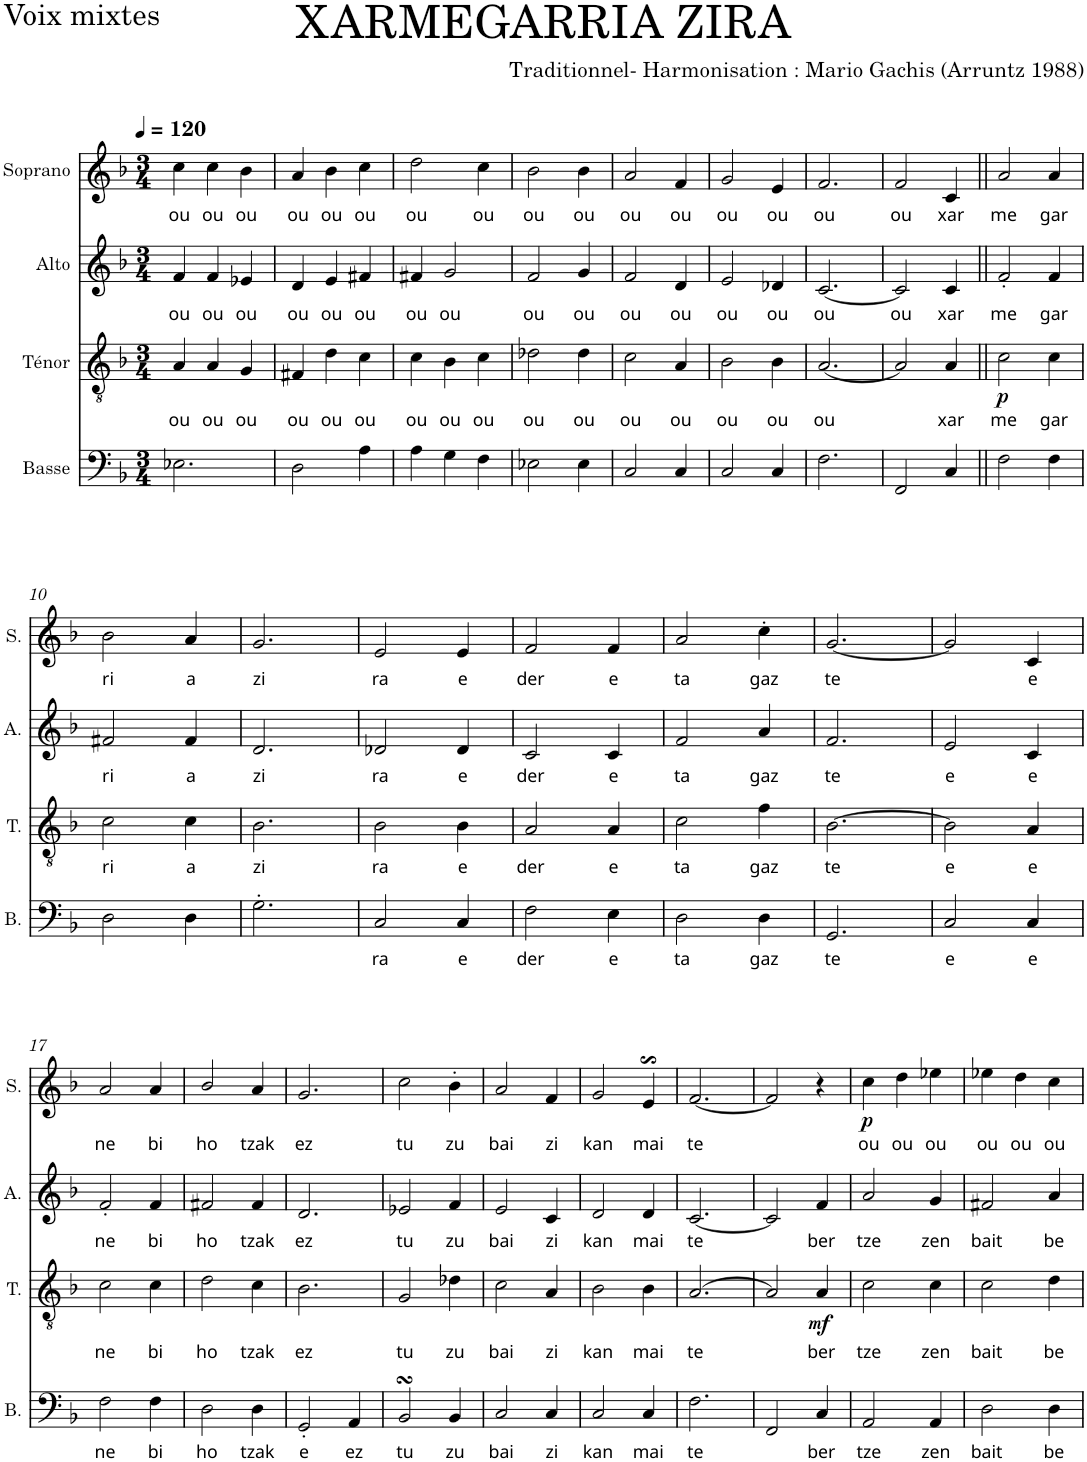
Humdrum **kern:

**kern	**text	**kern	**text	**dynam	**kern	**text	**kern	**text	**dynam
*part4	*part4	*part3	*part3	*part3	*part2	*part2	*part1	*part1	*part1
*staff4	*staff4	*staff3	*staff3	*staff3	*staff2	*staff2	*staff1	*staff1	*staff1
*I"Basse	*	*I"Ténor	*	*	*I"Alto	*	*I"Soprano	*	*
*I'B.	*	*I'T.	*	*	*I'A.	*	*I'S.	*	*
*clefF4	*	*clefGv2	*	*	*clefG2	*	*clefG2	*	*
*k[b-]	*	*k[b-]	*	*	*k[b-]	*	*k[b-]	*	*
*M3/4	*	*M3/4	*	*	*M3/4	*	*M3/4	*	*
*MM120	*	*MM120	*	*	*MM120	*	*MM120	*	*
=1	=1	=1	=1	=1	=1	=1	=1	=1	=1
!	!	!	!LO:LY:b	!	!	!LO:LY:b	!	!LO:LY:b	!
2.E-X\	.	4A/	ou	.	4f/	ou	4cc\	ou	.
!	!	!	!LO:LY:b	!	!	!LO:LY:b	!	!LO:LY:b	!
.	.	4A/	ou	.	4f/	ou	4cc\	ou	.
!	!	!	!LO:LY:b	!	!	!LO:LY:b	!	!LO:LY:b	!
.	.	4G/	ou	.	4e-X/	ou	4b-\	ou	.
=2	=2	=2	=2	=2	=2	=2	=2	=2	=2
!	!	!	!LO:LY:b	!	!	!LO:LY:b	!	!LO:LY:b	!
2D\	.	4F#X/	ou	.	4d/	ou	4a/	ou	.
!	!	!	!LO:LY:b	!	!	!LO:LY:b	!	!LO:LY:b	!
.	.	4d\	ou	.	4e/	ou	4b-\	ou	.
!	!	!	!LO:LY:b	!	!	!LO:LY:b	!	!LO:LY:b	!
4A\	.	4c\	ou	.	4f#X/	ou	4cc\	ou	.
=3	=3	=3	=3	=3	=3	=3	=3	=3	=3
!	!	!	!LO:LY:b	!	!	!LO:LY:b	!	!LO:LY:b	!
4A\	.	4c\	ou	.	4f#X/	ou	2dd\	ou	.
!	!	!	!LO:LY:b	!	!	!LO:LY:b	!	!	!
4G\	.	4B-\	ou	.	2g/	ou	.	.	.
!	!	!	!LO:LY:b	!	!	!	!	!LO:LY:b	!
4F\	.	4c\	ou	.	.	.	4cc\	ou	.
=4	=4	=4	=4	=4	=4	=4	=4	=4	=4
!	!	!	!LO:LY:b	!	!	!LO:LY:b	!	!LO:LY:b	!
2E-X\	.	2d-X\	ou	.	2f/	ou	2b-\	ou	.
!	!	!	!LO:LY:b	!	!	!LO:LY:b	!	!LO:LY:b	!
4E-\	.	4d-\	ou	.	4g/	ou	4b-\	ou	.
=5	=5	=5	=5	=5	=5	=5	=5	=5	=5
!	!	!	!LO:LY:b	!	!	!LO:LY:b	!	!LO:LY:b	!
2C/	.	2c\	ou	.	2f/	ou	2a/	ou	.
!	!	!	!LO:LY:b	!	!	!LO:LY:b	!	!LO:LY:b	!
4C/	.	4A/	ou	.	4d/	ou	4f/	ou	.
=6	=6	=6	=6	=6	=6	=6	=6	=6	=6
!	!	!	!LO:LY:b	!	!	!LO:LY:b	!	!LO:LY:b	!
2C/	.	2B-\	ou	.	2e/	ou	2g/	ou	.
!	!	!	!LO:LY:b	!	!	!LO:LY:b	!	!LO:LY:b	!
4C/	.	4B-\	ou	.	4d-X/	ou	4e/	ou	.
=7	=7	=7	=7	=7	=7	=7	=7	=7	=7
!	!	!	!LO:LY:b	!	!	!LO:LY:b	!	!LO:LY:b	!
2.F\	.	[2.A/	ou	.	[2.c/	ou	2.f/	ou	.
=8	=8	=8	=8	=8	=8	=8	=8	=8	=8
!	!	!	!	!	!	!LO:LY:b	!	!LO:LY:b	!
2FF/	.	2A/]	.	.	2c/]	ou	2f/	ou	.
!	!	!	!LO:LY:b	!	!	!LO:LY:b	!	!LO:LY:b	!
4C/	.	4A/	xar	.	4c/	xar	4c/	xar	.
=9||	=9||	=9||	=9||	=9||	=9||	=9||	=9||	=9||	=9||
!	!	!	!LO:LY:b	!LO:DY:b	!	!LO:LY:b	!	!LO:LY:b	!
2F\	.	2c\	me	p	2f'/	me	2a/	me	.
!	!	!	!LO:LY:b	!	!	!LO:LY:b	!	!LO:LY:b	!
4F\	.	4c\	gar	.	4f/	gar	4a/	gar	.
!!LO:LB:g=z
=10	=10	=10	=10	=10	=10	=10	=10	=10	=10
!	!	!	!LO:LY:b	!	!	!LO:LY:b	!	!LO:LY:b	!
2D\	.	2c\	ri	.	2f#X/	ri	2b-\	ri	.
!	!	!	!LO:LY:b	!	!	!LO:LY:b	!	!LO:LY:b	!
4D\	.	4c\	a	.	4f#/	a	4a/	a	.
=11	=11	=11	=11	=11	=11	=11	=11	=11	=11
!	!	!	!LO:LY:b	!	!	!LO:LY:b	!	!LO:LY:b	!
2.G'\	.	2.B-\	zi	.	2.d/	zi	2.g/	zi	.
=12	=12	=12	=12	=12	=12	=12	=12	=12	=12
!	!LO:LY:b	!	!LO:LY:b	!	!	!LO:LY:b	!	!LO:LY:b	!
2C/	ra	2B-\	ra	.	2d-X/	ra	2e/	ra	.
!	!LO:LY:b	!	!LO:LY:b	!	!	!LO:LY:b	!	!LO:LY:b	!
4C/	e	4B-\	e	.	4d-/	e	4e/	e	.
=13	=13	=13	=13	=13	=13	=13	=13	=13	=13
!	!LO:LY:b	!	!LO:LY:b	!	!	!LO:LY:b	!	!LO:LY:b	!
2F\	der	2A/	der	.	2c/	der	2f/	der	.
!	!LO:LY:b	!	!LO:LY:b	!	!	!LO:LY:b	!	!LO:LY:b	!
4E\	e	4A/	e	.	4c/	e	4f/	e	.
=14	=14	=14	=14	=14	=14	=14	=14	=14	=14
!	!LO:LY:b	!	!LO:LY:b	!	!	!LO:LY:b	!	!LO:LY:b	!
2D\	ta	2c\	ta	.	2f/	ta	2a/	ta	.
!	!LO:LY:b	!	!LO:LY:b	!	!	!LO:LY:b	!	!LO:LY:b	!
4D\	gaz	4f\	gaz	.	4a/	gaz	4cc'\	gaz	.
=15	=15	=15	=15	=15	=15	=15	=15	=15	=15
!	!LO:LY:b	!	!LO:LY:b	!	!	!LO:LY:b	!	!LO:LY:b	!
2.GG/	te	[>2.B-\	te	.	2.f/	te	[<2.g/	te	.
=16	=16	=16	=16	=16	=16	=16	=16	=16	=16
!	!LO:LY:b	!	!LO:LY:b	!	!	!LO:LY:b	!	!	!
2C/	e	2B-\]	e	.	2e/	e	2g/]	.	.
!	!LO:LY:b	!	!LO:LY:b	!	!	!LO:LY:b	!	!LO:LY:b	!
4C/	e	4A/	e	.	4c/	e	4c/	e	.
!!LO:LB:g=z
=17	=17	=17	=17	=17	=17	=17	=17	=17	=17
!	!LO:LY:b	!	!LO:LY:b	!	!	!LO:LY:b	!	!LO:LY:b	!
2F\	ne	2c\	ne	.	2f'/	ne	2a/	ne	.
!	!LO:LY:b	!	!LO:LY:b	!	!	!LO:LY:b	!	!LO:LY:b	!
4F\	bi	4c\	bi	.	4f/	bi	4a/	bi	.
=18	=18	=18	=18	=18	=18	=18	=18	=18	=18
!	!LO:LY:b	!	!LO:LY:b	!	!	!LO:LY:b	!	!LO:LY:b	!
2D\	ho	2d\	ho	.	2f#X/	ho	2b-/	ho	.
!	!LO:LY:b	!	!LO:LY:b	!	!	!LO:LY:b	!	!LO:LY:b	!
4D\	tzak	4c\	tzak	.	4f#/	tzak	4a/	tzak	.
=19	=19	=19	=19	=19	=19	=19	=19	=19	=19
!	!LO:LY:b	!	!LO:LY:b	!	!	!LO:LY:b	!	!LO:LY:b	!
2GG'/	e	2.B-\	ez	.	2.d/	ez	2.g/	ez	.
!	!LO:LY:b	!	!	!	!	!	!	!	!
4AA/	ez	.	.	.	.	.	.	.	.
=20	=20	=20	=20	=20	=20	=20	=20	=20	=20
!	!LO:LY:b	!	!LO:LY:b	!	!	!LO:LY:b	!	!LO:LY:b	!
2BB-sSSs/	tu	2G/	tu	.	2e-X/	tu	2cc\	tu	.
!	!LO:LY:b	!	!LO:LY:b	!	!	!LO:LY:b	!	!LO:LY:b	!
4BB-/	zu	4d-X\	zu	.	4f/	zu	4b-'\	zu	.
=21	=21	=21	=21	=21	=21	=21	=21	=21	=21
!	!LO:LY:b	!	!LO:LY:b	!	!	!LO:LY:b	!	!LO:LY:b	!
2C/	bai	2c\	bai	.	2e/	bai	2a/	bai	.
!	!LO:LY:b	!	!LO:LY:b	!	!	!LO:LY:b	!	!LO:LY:b	!
4C/	zi	4A/	zi	.	4c/	zi	4f/	zi	.
=22	=22	=22	=22	=22	=22	=22	=22	=22	=22
!	!LO:LY:b	!	!LO:LY:b	!	!	!LO:LY:b	!	!LO:LY:b	!
2C/	kan	2B-\	kan	.	2d/	kan	2g/	kan	.
!	!LO:LY:b	!	!LO:LY:b	!	!	!LO:LY:b	!	!LO:LY:b	!
4C/	mai	4B-\	mai	.	4d/	mai	4es$sS/	mai	.
=23	=23	=23	=23	=23	=23	=23	=23	=23	=23
!	!LO:LY:b	!	!LO:LY:b	!	!	!LO:LY:b	!	!LO:LY:b	!
2.F\	te	[>2.A/	te	.	[<2.c/	te	[<2.f/	te	.
=24	=24	=24	=24	=24	=24	=24	=24	=24	=24
2FF/	.	2A/]	.	.	2c/]	.	2f/]	.	.
!	!LO:LY:b	!	!LO:LY:b	!LO:DY:b	!	!LO:LY:b	!	!	!
4C/	ber	4A/	ber	mf	4f/	ber	4r	.	.
=25	=25	=25	=25	=25	=25	=25	=25	=25	=25
!	!LO:LY:b	!	!LO:LY:b	!	!	!LO:LY:b	!	!LO:LY:b	!LO:DY:b
2AA/	tze	2c\	tze	.	2a/	tze	4cc\	ou	p
!	!	!	!	!	!	!	!	!LO:LY:b	!
.	.	.	.	.	.	.	4dd\	ou	.
!	!LO:LY:b	!	!LO:LY:b	!	!	!LO:LY:b	!	!LO:LY:b	!
4AA/	zen	4c\	zen	.	4g/	zen	4ee-X\	ou	.
=26	=26	=26	=26	=26	=26	=26	=26	=26	=26
!	!LO:LY:b	!	!LO:LY:b	!	!	!LO:LY:b	!	!LO:LY:b	!
2D\	bait	2c\	bait	.	2f#X/	bait	4ee-X\	ou	.
!	!	!	!	!	!	!	!	!LO:LY:b	!
.	.	.	.	.	.	.	4dd\	ou	.
!	!LO:LY:b	!	!LO:LY:b	!	!	!LO:LY:b	!	!LO:LY:b	!
4D\	be	4d\	be	.	4a/	be	4cc\	ou	.
=	=	=	=	=	=	=	=	=	=
*-	*-	*-	*-	*-	*-	*-	*-	*-	*-
